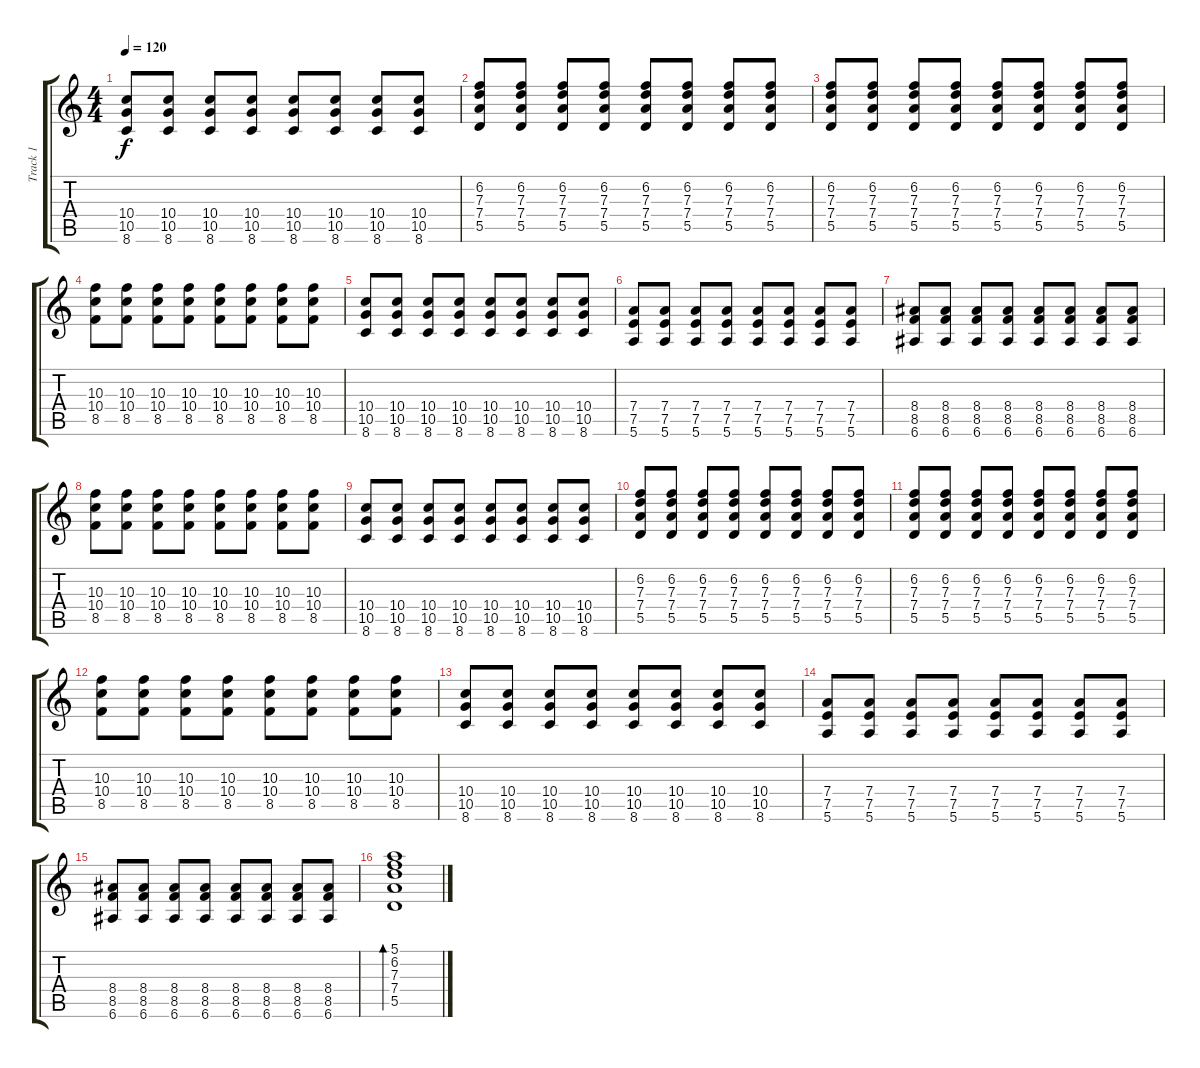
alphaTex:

\track ("Track 1" "Track 1") {instrument electricguitarclean}
\staff {score tabs}
\tuning (E4 B3 G3 D3 A2 E2) {hide}
\ts (4 4)
\tempo 120
\clef g2
\ks c
(10.4 10.5 8.6).8{dy f instrument overdrivenguitar} (10.4 10.5 8.6).8 (10.4 10.5 8.6).8 (10.4 10.5 8.6).8 (10.4 10.5 8.6).8 (10.4 10.5 8.6).8 (10.4 10.5 8.6).8 (10.4 10.5 8.6).8 |
(6.2 7.3 7.4 5.5).8{instrument overdrivenguitar} (6.2 7.3 7.4 5.5).8 (6.2 7.3 7.4 5.5).8 (6.2 7.3 7.4 5.5).8 (6.2 7.3 7.4 5.5).8 (6.2 7.3 7.4 5.5).8 (6.2 7.3 7.4 5.5).8 (6.2 7.3 7.4 5.5).8 |
(6.2 7.3 7.4 5.5).8{instrument overdrivenguitar} (6.2 7.3 7.4 5.5).8 (6.2 7.3 7.4 5.5).8 (6.2 7.3 7.4 5.5).8 (6.2 7.3 7.4 5.5).8 (6.2 7.3 7.4 5.5).8 (6.2 7.3 7.4 5.5).8 (6.2 7.3 7.4 5.5).8 |
(10.3 10.4 8.5).8{instrument overdrivenguitar} (10.3 10.4 8.5).8 (10.3 10.4 8.5).8 (10.3 10.4 8.5).8 (10.3 10.4 8.5).8 (10.3 10.4 8.5).8 (10.3 10.4 8.5).8 (10.3 10.4 8.5).8 |
(10.4 10.5 8.6).8{instrument overdrivenguitar} (10.4 10.5 8.6).8 (10.4 10.5 8.6).8 (10.4 10.5 8.6).8 (10.4 10.5 8.6).8 (10.4 10.5 8.6).8 (10.4 10.5 8.6).8 (10.4 10.5 8.6).8 |
(7.4 7.5 5.6).8{instrument overdrivenguitar} (7.4 7.5 5.6).8 (7.4 7.5 5.6).8 (7.4 7.5 5.6).8 (7.4 7.5 5.6).8 (7.4 7.5 5.6).8 (7.4 7.5 5.6).8 (7.4 7.5 5.6).8 |
(8.4 8.5 6.6).8{instrument overdrivenguitar} (8.4 8.5 6.6).8 (8.4 8.5 6.6).8 (8.4 8.5 6.6).8 (8.4 8.5 6.6).8 (8.4 8.5 6.6).8 (8.4 8.5 6.6).8 (8.4 8.5 6.6).8 |
(10.3 10.4 8.5).8 (10.3 10.4 8.5).8 (10.3 10.4 8.5).8 (10.3 10.4 8.5).8 (10.3 10.4 8.5).8 (10.3 10.4 8.5).8 (10.3 10.4 8.5).8 (10.3 10.4 8.5).8 |
(10.4 10.5 8.6).8 (10.4 10.5 8.6).8 (10.4 10.5 8.6).8 (10.4 10.5 8.6).8 (10.4 10.5 8.6).8 (10.4 10.5 8.6).8 (10.4 10.5 8.6).8 (10.4 10.5 8.6).8 |
(6.2 7.3 7.4 5.5).8 (6.2 7.3 7.4 5.5).8 (6.2 7.3 7.4 5.5).8 (6.2 7.3 7.4 5.5).8 (6.2 7.3 7.4 5.5).8 (6.2 7.3 7.4 5.5).8 (6.2 7.3 7.4 5.5).8 (6.2 7.3 7.4 5.5).8 |
(6.2 7.3 7.4 5.5).8 (6.2 7.3 7.4 5.5).8 (6.2 7.3 7.4 5.5).8 (6.2 7.3 7.4 5.5).8 (6.2 7.3 7.4 5.5).8 (6.2 7.3 7.4 5.5).8 (6.2 7.3 7.4 5.5).8 (6.2 7.3 7.4 5.5).8 |
(10.3 10.4 8.5).8 (10.3 10.4 8.5).8 (10.3 10.4 8.5).8 (10.3 10.4 8.5).8 (10.3 10.4 8.5).8 (10.3 10.4 8.5).8 (10.3 10.4 8.5).8 (10.3 10.4 8.5).8 |
(10.4 10.5 8.6).8 (10.4 10.5 8.6).8 (10.4 10.5 8.6).8 (10.4 10.5 8.6).8 (10.4 10.5 8.6).8 (10.4 10.5 8.6).8 (10.4 10.5 8.6).8 (10.4 10.5 8.6).8 |
(7.4 7.5 5.6).8 (7.4 7.5 5.6).8 (7.4 7.5 5.6).8 (7.4 7.5 5.6).8 (7.4 7.5 5.6).8 (7.4 7.5 5.6).8 (7.4 7.5 5.6).8 (7.4 7.5 5.6).8 |
(8.4 8.5 6.6).8 (8.4 8.5 6.6).8 (8.4 8.5 6.6).8 (8.4 8.5 6.6).8 (8.4 8.5 6.6).8 (8.4 8.5 6.6).8 (8.4 8.5 6.6).8 (8.4 8.5 6.6).8 |
(5.1 6.2 7.3 7.4 5.5).1{bd 240}
